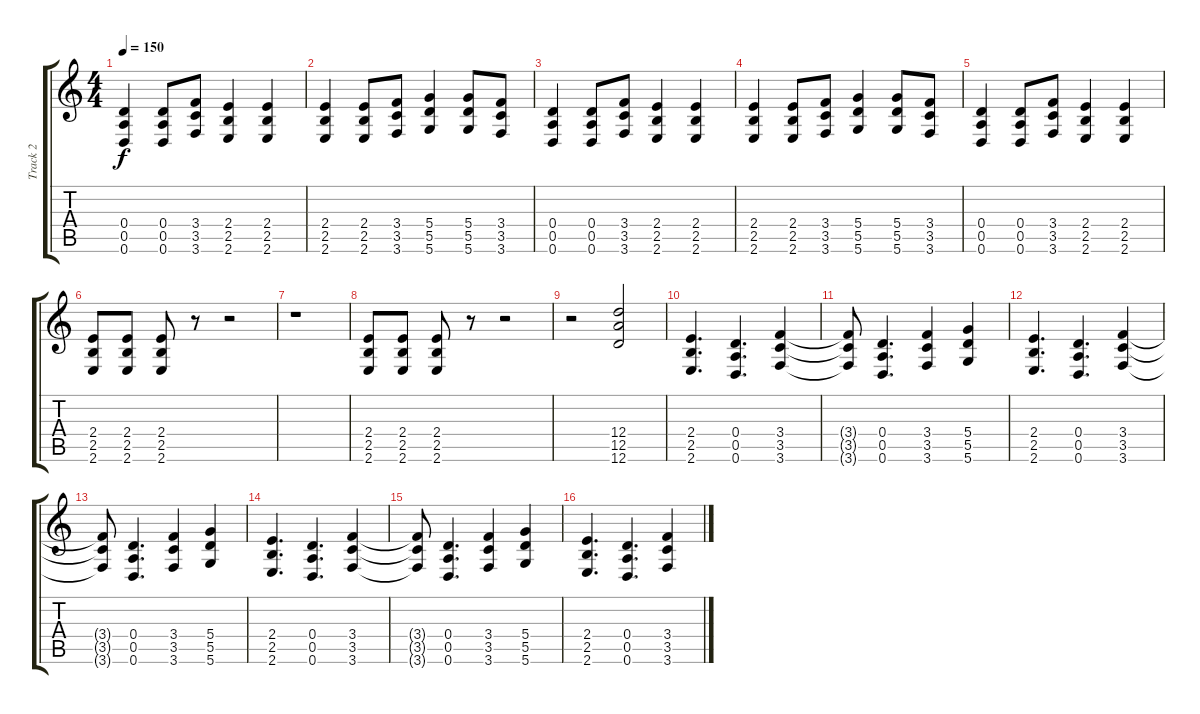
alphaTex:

\track ("Track 2" "Track 2") {instrument distortionguitar}
\staff {score tabs}
\tuning (E4 B3 G3 D3 A2 D2) {hide}
\ts (4 4)
\tempo 150
\clef g2
\ks c
(0.4 0.5 0.6).4{dy f} (0.4 0.5 0.6).8 (3.4 3.5 3.6).8 (2.4 2.5 2.6).4 (2.4 2.5 2.6).4 |
(2.4 2.5 2.6).4 (2.4 2.5 2.6).8 (3.4 3.5 3.6).8 (5.4 5.5 5.6).4 (5.4 5.5 5.6).8 (3.4 3.5 3.6).8 |
(0.4 0.5 0.6).4 (0.4 0.5 0.6).8 (3.4 3.5 3.6).8 (2.4 2.5 2.6).4 (2.4 2.5 2.6).4 |
(2.4 2.5 2.6).4 (2.4 2.5 2.6).8 (3.4 3.5 3.6).8 (5.4 5.5 5.6).4 (5.4 5.5 5.6).8 (3.4 3.5 3.6).8 |
(0.4 0.5 0.6).4 (0.4 0.5 0.6).8 (3.4 3.5 3.6).8 (2.4 2.5 2.6).4 (2.4 2.5 2.6).4 |
(2.4 2.5 2.6).8 (2.4 2.5 2.6).8 (2.4 2.5 2.6).8 r.8 r.2 |
r.1 |
(2.4 2.5 2.6).8 (2.4 2.5 2.6).8 (2.4 2.5 2.6).8 r.8 r.2 |
r.2 (12.4 12.5 12.6).2 |
(2.4 2.5 2.6).4{d} (0.4 0.5 0.6).4{d} (3.4 3.5 3.6).4 |
(3.4{t} 3.5{t} 3.6{t}).8 (0.4 0.5 0.6).4{d} (3.4 3.5 3.6).4 (5.4 5.5 5.6).4 |
(2.4 2.5 2.6).4{d} (0.4 0.5 0.6).4{d} (3.4 3.5 3.6).4 |
(3.4{t} 3.5{t} 3.6{t}).8 (0.4 0.5 0.6).4{d} (3.4 3.5 3.6).4 (5.4 5.5 5.6).4 |
(2.4 2.5 2.6).4{d} (0.4 0.5 0.6).4{d} (3.4 3.5 3.6).4 |
(3.4{t} 3.5{t} 3.6{t}).8 (0.4 0.5 0.6).4{d} (3.4 3.5 3.6).4 (5.4 5.5 5.6).4 |
(2.4 2.5 2.6).4{d} (0.4 0.5 0.6).4{d} (3.4 3.5 3.6).4
